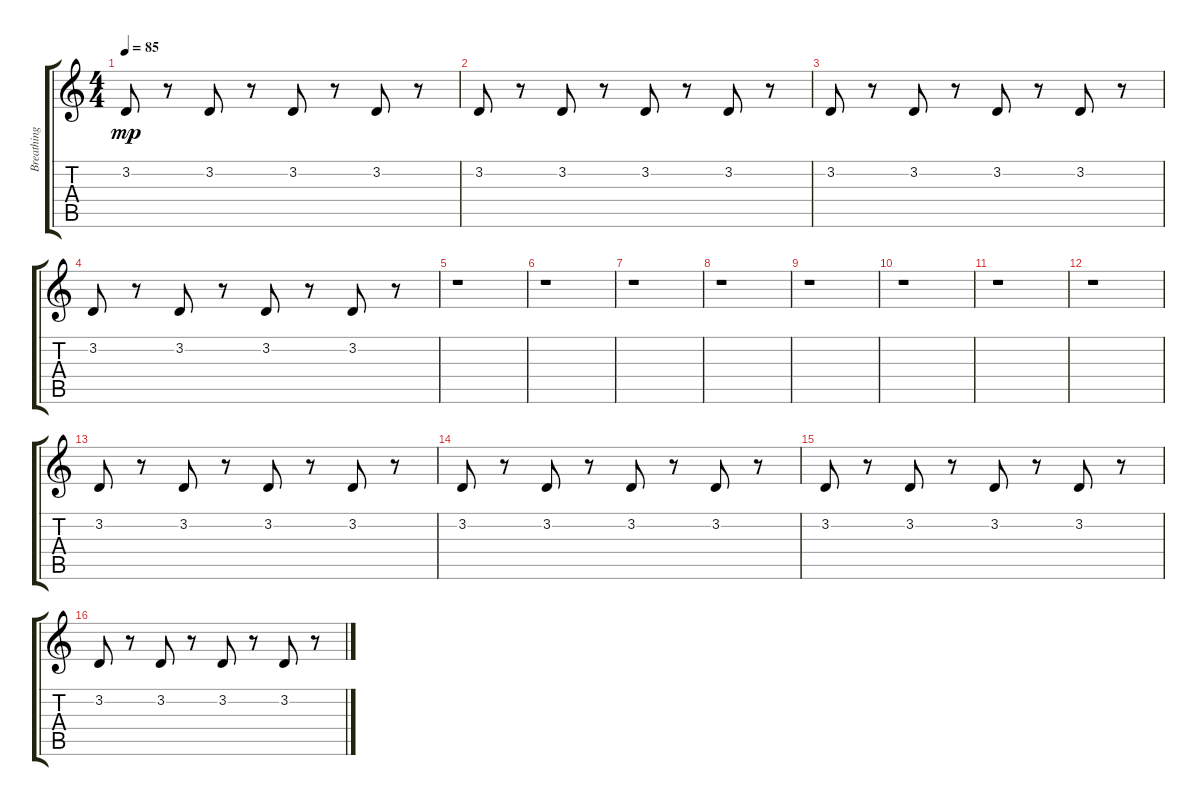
\track ("Breathing" "Breathing") {instrument breathnoise}
\staff {score tabs}
\tuning (E4 B3 G3 D3 A2 E2) {hide}
\ts (4 4)
\tempo 85
\clef g2
\ks c
3.2.8{dy mp} r.8 3.2.8 r.8 3.2.8 r.8 3.2.8 r.8 |
3.2.8 r.8 3.2.8 r.8 3.2.8 r.8 3.2.8 r.8 |
3.2.8 r.8 3.2.8 r.8 3.2.8 r.8 3.2.8 r.8 |
3.2.8 r.8 3.2.8 r.8 3.2.8 r.8 3.2.8 r.8 |
r.1 |
r.1 |
r.1 |
r.1 |
r.1 |
r.1 |
r.1 |
r.1 |
3.2.8 r.8 3.2.8 r.8 3.2.8 r.8 3.2.8 r.8 |
3.2.8 r.8 3.2.8 r.8 3.2.8 r.8 3.2.8 r.8 |
3.2.8 r.8 3.2.8 r.8 3.2.8 r.8 3.2.8 r.8 |
3.2.8 r.8 3.2.8 r.8 3.2.8 r.8 3.2.8 r.8
